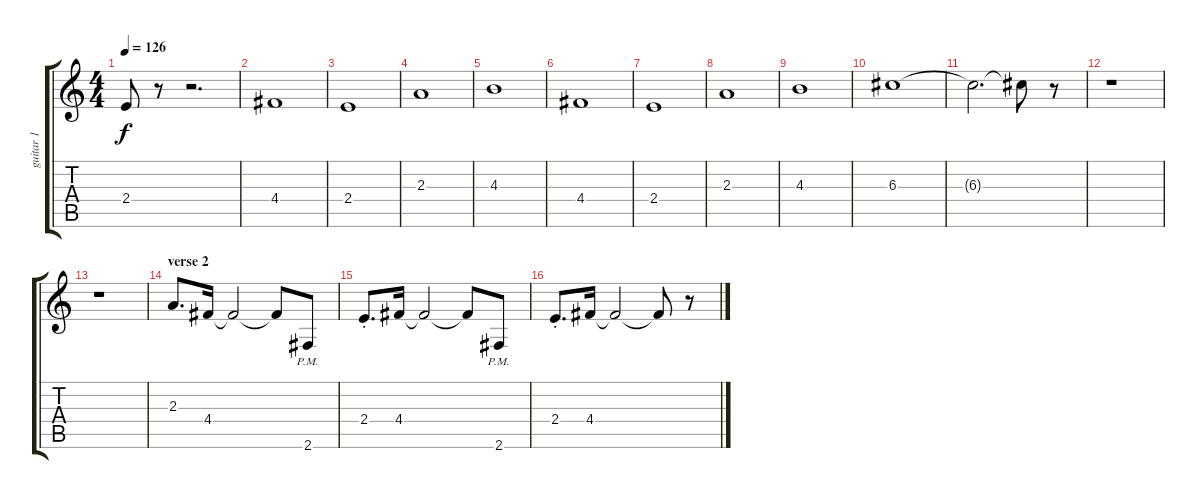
\track ("guitar 1" "guitar 1") {instrument overdrivenguitar}
\staff {score tabs}
\tuning (E4 B3 G3 D3 A2 E2) {hide}
\ts (4 4)
\tempo 126
\clef g2
\ks c
2.4.8{dy f} r.8 r.2{d} |
4.4.1 |
2.4.1 |
2.3.1 |
4.3.1 |
4.4.1 |
2.4.1 |
2.3.1 |
4.3.1 |
6.3.1 |
6.3{t}.2{d} 6.3{t}.8 r.8 |
r.1 |
r.1 |
\section ("" "verse 2")
2.3.8{d volume 9} 4.4.16 4.4{t}.2 4.4{t}.8 2.6{pm}.8 |
2.4{st}.8{d} 4.4.16 4.4{t}.2 4.4{t}.8 2.6{pm}.8 |
2.4{st}.8{d} 4.4.16 4.4{t}.2 4.4{t}.8 r.8
